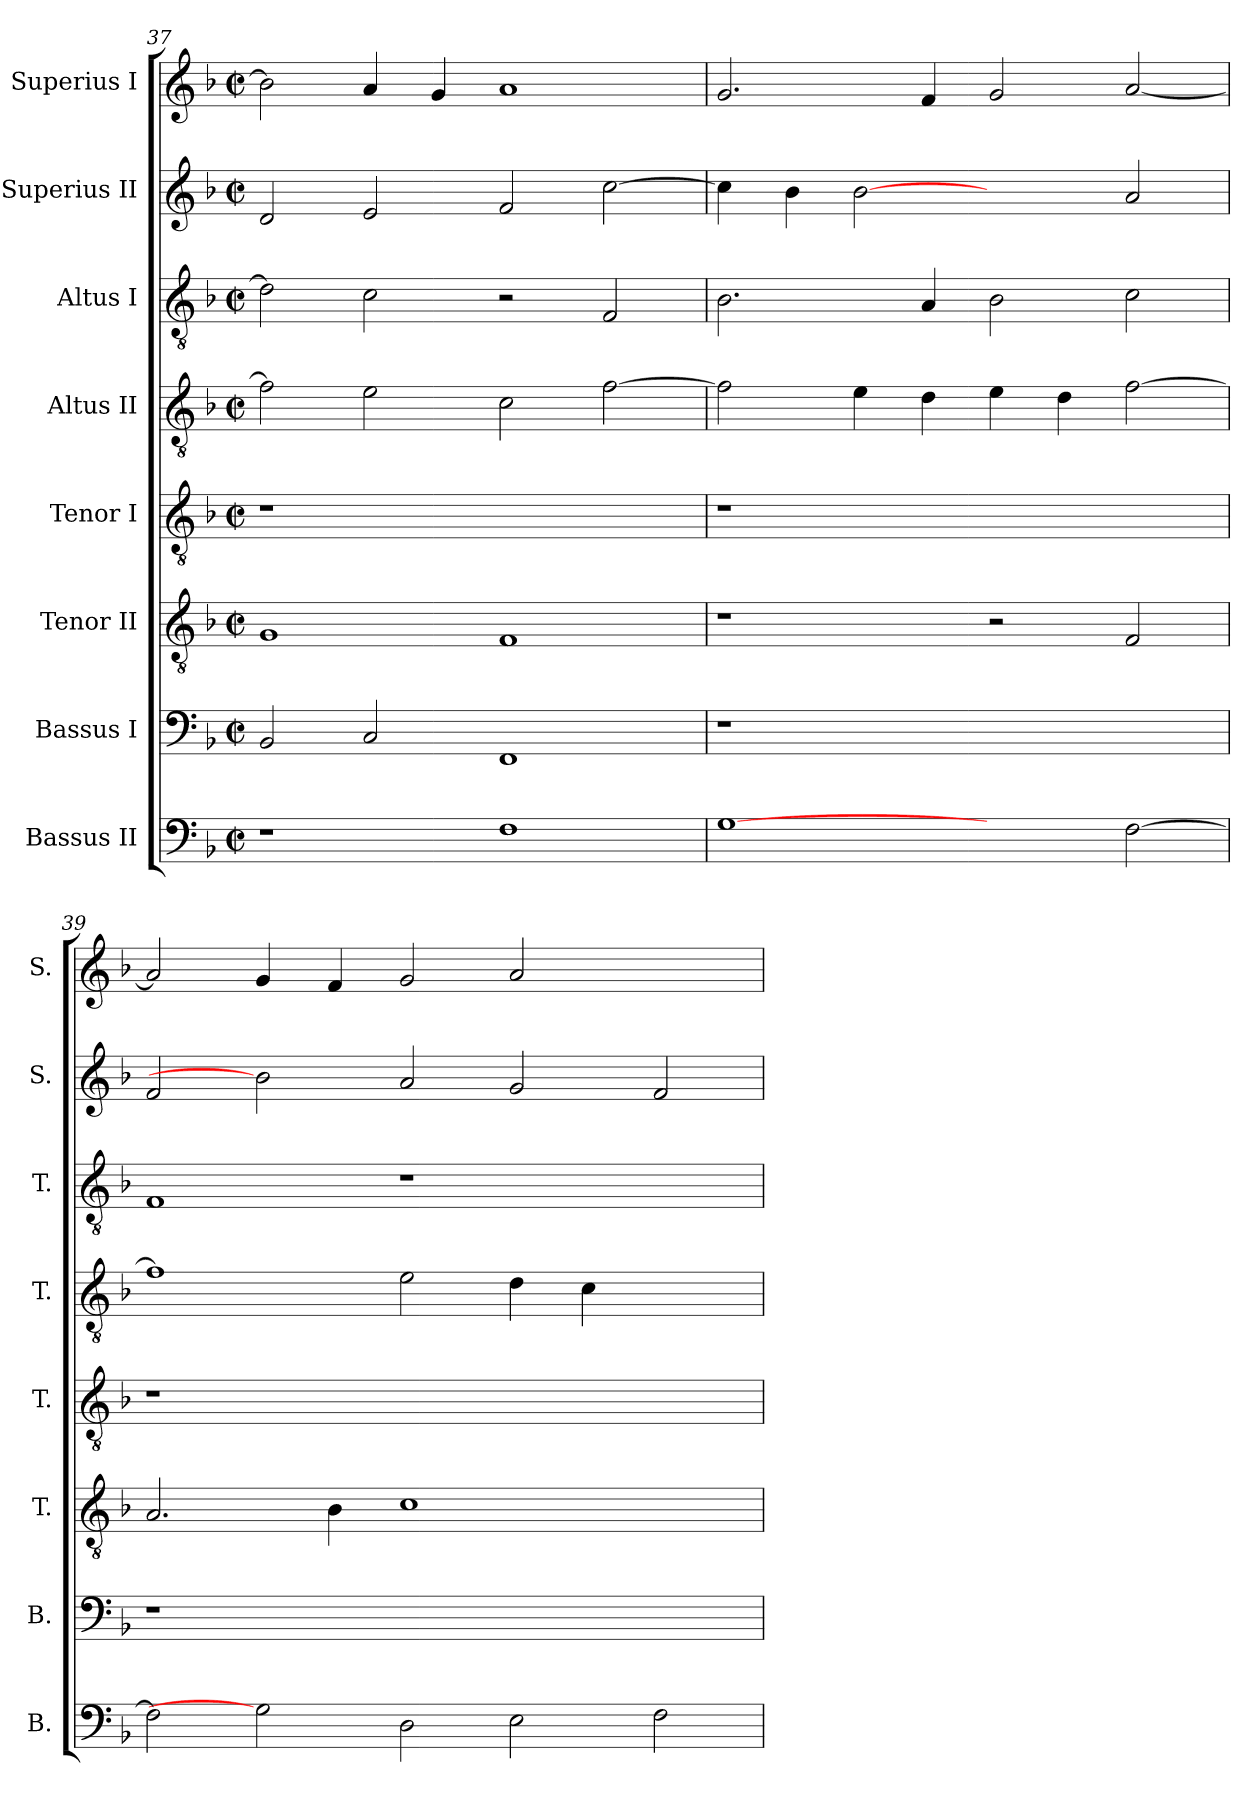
**kern	**kern	**kern	**kern	**kern	**kern	**kern	**kern
*part8	*part7	*part6	*part5	*part4	*part3	*part2	*part1
*staff8	*staff7	*staff6	*staff5	*staff4	*staff3	*staff2	*staff1
*I"Bassus II	*I"Bassus I	*I"Tenor II	*I"Tenor I	*I"Altus II	*I"Altus I	*I"Superius II	*I"Superius I
*I'B.	*I'B.	*I'T.	*I'T.	*I'T.	*I'T.	*I'S.	*I'S.
*clefF4	*clefF4	*clefGv2	*clefGv2	*clefGv2	*clefGv2	*clefG2	*clefG2
*	*	*ITrd7c12	*ITrd7c12	*ITrd7c12	*ITrd7c12	*	*
*k[b-]	*k[b-]	*k[b-]	*k[b-]	*k[b-]	*k[b-]	*k[b-]	*k[b-]
*F:	*F:	*F:	*F:	*F:	*F:	*F:	*F:
*M2/2	*M2/2	*M2/2	*M2/2	*M2/2	*M2/2	*M2/2	*M2/2
*met(c|)	*met(c|)	*met(c|)	*met(c|)	*met(c|)	*met(c|)	*met(c|)	*met(c|)
=37	=37	=37	=37	=37	=37	=37	=37
!	!	!	!LO:N:vis=1	!	!	!	!
1r	2BB-i/	1GGi	1r	2Fi\]	2Di\]	2di/	2b-i\]
.	2Ci/	.	.	2Ei\	2Ci\	2ei/	4ai/
.	.	.	.	.	.	.	4gi/
1Fi	1FFi	1FFi	1ryy	2Ci\	2r	2fi/	1ai
.	.	.	.	[>2Fi\	2FFi/	[>2cci\	.
=38	=38	=38	=38	=38	=38	=38	=38
!	!LO:N:vis=1	!	!LO:N:vis=1	!	!	!	!
[1Gi	1r	1r	1r	2Fi\]	2.BB-i\	4cci\]	2.gi/
.	.	.	.	.	.	4b-i\	.
.	.	.	.	4Ei\	.	[2b-i	.
.	.	.	.	4Di\	4AAi/	.	4fi/
2ryy	1ryy	2r	1ryy	4Ei\	2BB-i\	2ryy	2gi/
.	.	.	.	4Di\	.	.	.
[>2Fi\	.	2FFi/	.	[>2Fi\	2Ci\	2ai/	[<2ai/
!!LO:PB:g=z
=39	=39	=39	=39	=39	=39	=39	=39
!	!LO:N:vis=1	!	!LO:N:vis=1	!	!	!	!
2Fi\]	1r	2.AAi/	1r	1Fi]	1FFi	2fi/	2ai/]
2Gi]	.	.	.	.	.	2b-i]	4gi/
.	.	4BB-i\	.	.	.	.	4fi/
2Di\	1.ryy	1Ci	1.ryy	2Ei\	1r	2ai/	2gi/
2Ei\	.	.	.	4Di\	.	2gi/	2ai/
.	.	.	.	4Ci\	.	.	.
2Fi\	.	2ryy	.	2ryy	2ryy	2fi/	2ryy
=	=	=	=	=	=	=	=
*-	*-	*-	*-	*-	*-	*-	*-
